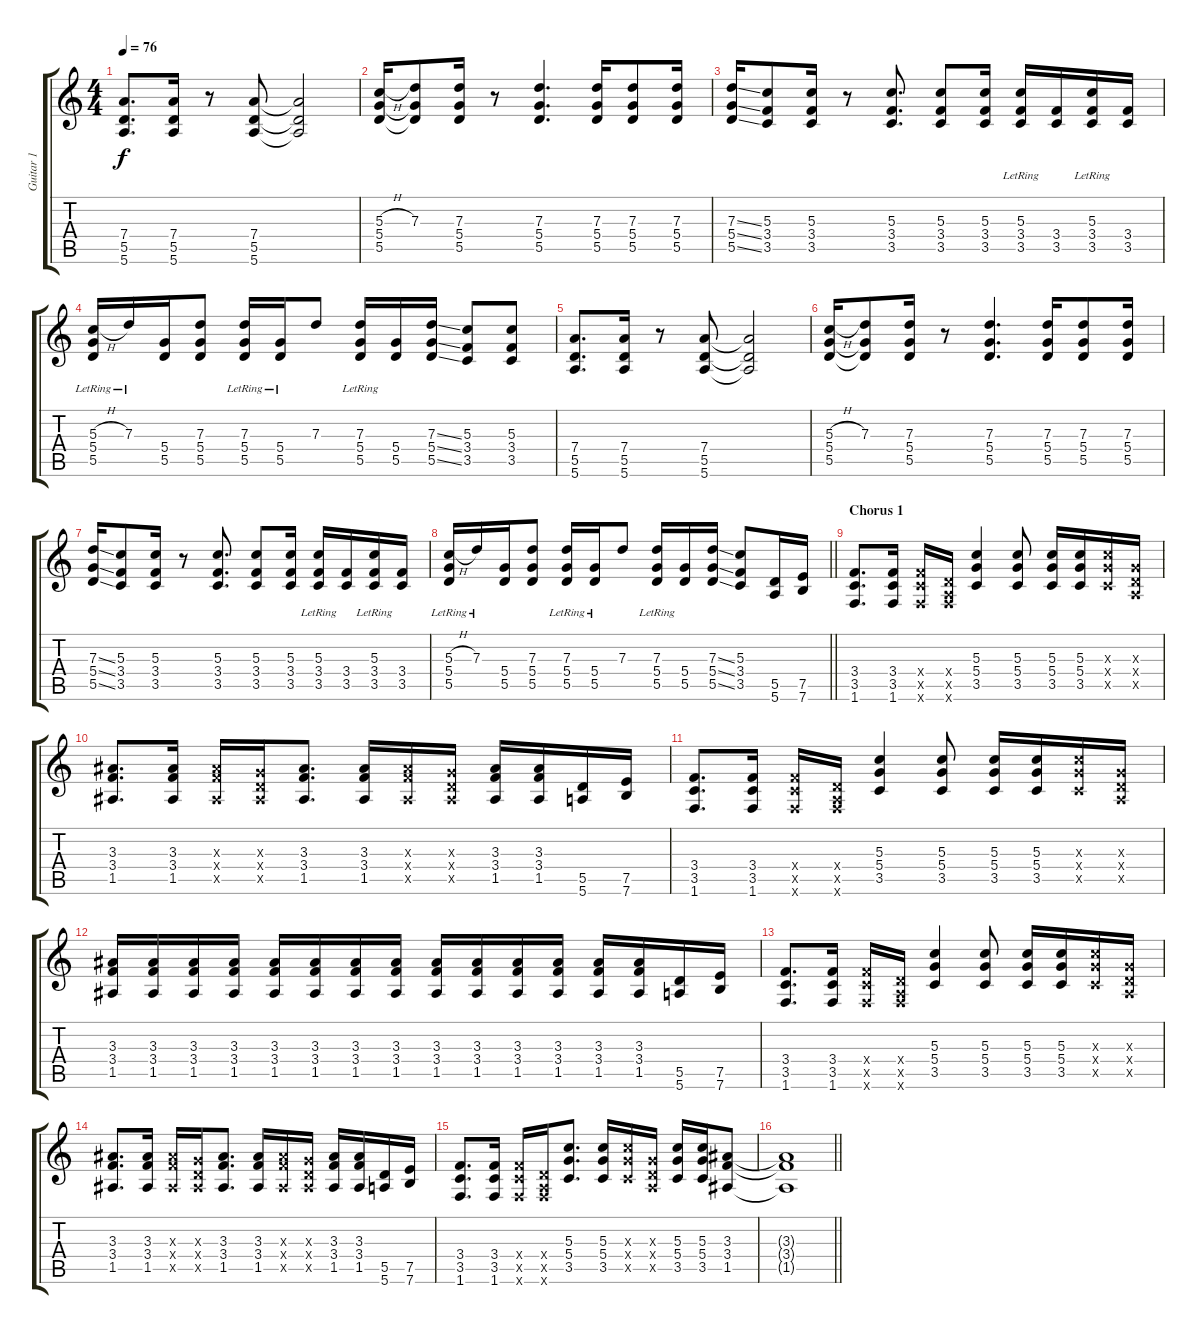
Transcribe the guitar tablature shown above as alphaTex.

\track ("Guitar 1" "Guitar 1") {instrument electricguitarjazz}
\staff {score tabs}
\tuning (E4 B3 G3 D3 A2 E2) {hide}
\ts (4 4)
\tempo 76
\clef g2
\ks c
(7.4 5.5 5.6).8{d dy f} (7.4 5.5 5.6).16 r.8 (7.4 5.5 5.6).8 (7.4{t} 5.5{t} 5.6{t}).2 |
(5.3{h} 5.4 5.5).16 (7.3 5.4{t} 5.5{t}).8 (7.3 5.4 5.5).16 r.8 (7.3 5.4 5.5).4{d} (7.3 5.4 5.5).16 (7.3 5.4 5.5).8 (7.3 5.4 5.5).16 |
(7.3{ss} 5.4{ss} 5.5{ss}).16 (5.3 3.4 3.5).8 (5.3 3.4 3.5).16 r.8 (5.3 3.4 3.5).8{d} (5.3 3.4 3.5).8 (5.3 3.4 3.5).16 (5.3{lr} 3.4 3.5).16 (3.4 3.5).16 (5.3{lr} 3.4 3.5).16 (3.4 3.5).16 |
(5.3{h} 5.4{lr} 5.5{lr}).16 7.3{lr}.16 (5.4 5.5).16 (7.3 5.4 5.5).8 (7.3{lr} 5.4 5.5).16 (5.4{lr} 5.5{lr}).16 7.3.8 (7.3{lr} 5.4 5.5).16 (5.4 5.5).16 (7.3{ss} 5.4{ss} 5.5{ss}).16 (5.3 3.4 3.5).8 (5.3 3.4 3.5).8 |
(7.4 5.5 5.6).8{d} (7.4 5.5 5.6).16 r.8 (7.4 5.5 5.6).8 (7.4{t} 5.5{t} 5.6{t}).2 |
(5.3{h} 5.4 5.5).16 (7.3 5.4{t} 5.5{t}).8 (7.3 5.4 5.5).16 r.8 (7.3 5.4 5.5).4{d} (7.3 5.4 5.5).16 (7.3 5.4 5.5).8 (7.3 5.4 5.5).16 |
(7.3{ss} 5.4{ss} 5.5{ss}).16 (5.3 3.4 3.5).8 (5.3 3.4 3.5).16 r.8 (5.3 3.4 3.5).8{d} (5.3 3.4 3.5).8 (5.3 3.4 3.5).16 (5.3{lr} 3.4 3.5).16 (3.4 3.5).16 (5.3{lr} 3.4 3.5).16 (3.4 3.5).16 |
\barLineRight lightlight
(5.3{h} 5.4{lr} 5.5{lr}).16 7.3{lr}.16 (5.4 5.5).16 (7.3 5.4 5.5).8 (7.3{lr} 5.4 5.5).16 (5.4{lr} 5.5{lr}).16 7.3.8 (7.3{lr} 5.4 5.5).16 (5.4 5.5).16 (7.3{ss} 5.4{ss} 5.5{ss}).16 (5.3 3.4 3.5).8 (5.5 5.6).16{instrument overdrivenguitar} (7.5 7.6).16 |
\section ("" "Chorus 1")
(3.4 3.5 1.6).8{d} (3.4 3.5 1.6).16 (3.4{x} 3.5{x} 1.6{x}).16 (0.4{x} 0.5{x} 1.6{x}).16 (5.3 5.4 3.5).4 (5.3 5.4 3.5).8 (5.3 5.4 3.5).16 (5.3 5.4 3.5).16 (5.3{x} 5.4{x} 3.5{x}).16 (0.3{x} 0.4{x} 0.5{x}).16 |
(3.3 3.4 1.5).8{d} (3.3 3.4 1.5).16 (3.3{x} 3.4{x} 1.5{x}).16 (0.3{x} 0.4{x} 1.5{x}).16 (3.3 3.4 1.5).8{d} (3.3 3.4 1.5).16 (3.3{x} 3.4{x} 1.5{x}).16 (0.3{x} 0.4{x} 1.5{x}).16 (3.3 3.4 1.5).16 (3.3 3.4 1.5).16 (5.5 5.6).16 (7.5 7.6).16 |
(3.4 3.5 1.6).8{d} (3.4 3.5 1.6).16 (3.4{x} 3.5{x} 1.6{x}).16 (0.4{x} 0.5{x} 1.6{x}).16 (5.3 5.4 3.5).4 (5.3 5.4 3.5).8 (5.3 5.4 3.5).16 (5.3 5.4 3.5).16 (5.3{x} 5.4{x} 3.5{x}).16 (0.3{x} 0.4{x} 0.5{x}).16 |
(3.3 3.4 1.5).16 (3.3 3.4 1.5).16 (3.3 3.4 1.5).16 (3.3 3.4 1.5).16 (3.3 3.4 1.5).16 (3.3 3.4 1.5).16 (3.3 3.4 1.5).16 (3.3 3.4 1.5).16 (3.3 3.4 1.5).16 (3.3 3.4 1.5).16 (3.3 3.4 1.5).16 (3.3 3.4 1.5).16 (3.3 3.4 1.5).16 (3.3 3.4 1.5).16 (5.5 5.6).16 (7.5 7.6).16 |
(3.4 3.5 1.6).8{d} (3.4 3.5 1.6).16 (3.4{x} 3.5{x} 1.6{x}).16 (0.4{x} 0.5{x} 1.6{x}).16 (5.3 5.4 3.5).4 (5.3 5.4 3.5).8 (5.3 5.4 3.5).16 (5.3 5.4 3.5).16 (5.3{x} 5.4{x} 3.5{x}).16 (0.3{x} 0.4{x} 0.5{x}).16 |
(3.3 3.4 1.5).8{d} (3.3 3.4 1.5).16 (3.3{x} 3.4{x} 1.5{x}).16 (0.3{x} 0.4{x} 1.5{x}).16 (3.3 3.4 1.5).8{d} (3.3 3.4 1.5).16 (3.3{x} 3.4{x} 1.5{x}).16 (0.3{x} 0.4{x} 1.5{x}).16 (3.3 3.4 1.5).16 (3.3 3.4 1.5).16 (5.5 5.6).16 (7.5 7.6).16 |
(3.4 3.5 1.6).8{d} (3.4 3.5 1.6).16 (3.4{x} 3.5{x} 1.6{x}).16 (0.4{x} 0.5{x} 1.6{x}).16 (5.3 5.4 3.5).8{d} (5.3 5.4 3.5).16 (5.3{x} 5.4{x} 3.5{x}).16 (0.3{x} 0.4{x} 0.5{x}).16 (5.3 5.4 3.5).16 (5.3 5.4 3.5).16 (3.3 3.4 1.5).8 |
\barLineRight lightlight
(3.3{t} 3.4{t} 1.5{t}).1
